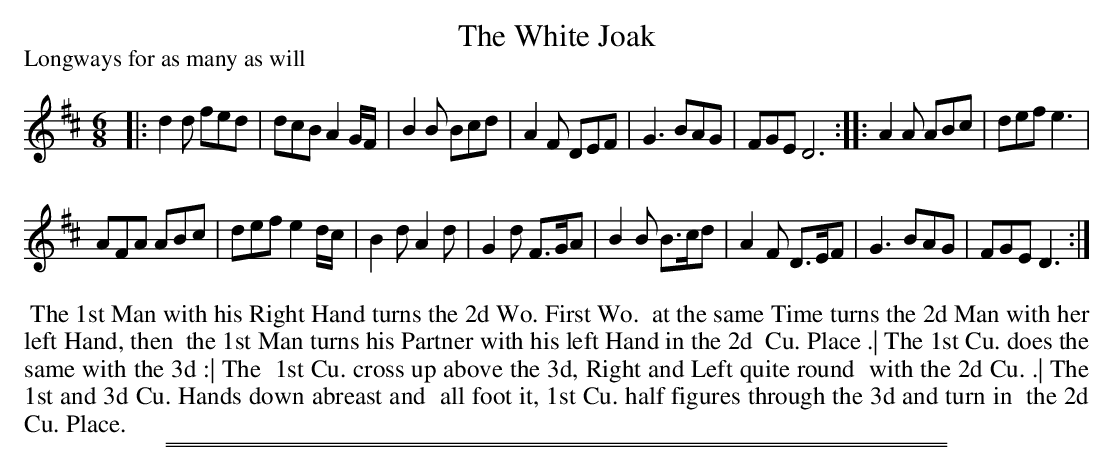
X:1
T: The White Joak
P: Longways for as many as will
M: 6/8
L: 1/8
K: D
|:\
d2d fed | dcB A2G/F/ | B2B Bcd | A2F DEF |\
G3 BAG | FGE D6 :: A2A ABc | def e3 |
AFA ABc | def e2d/c/ | B2d A2d | G2d F>GA |\
B2B B>cd | A2F D>EF | G3 BAG | FGE D3 :|
